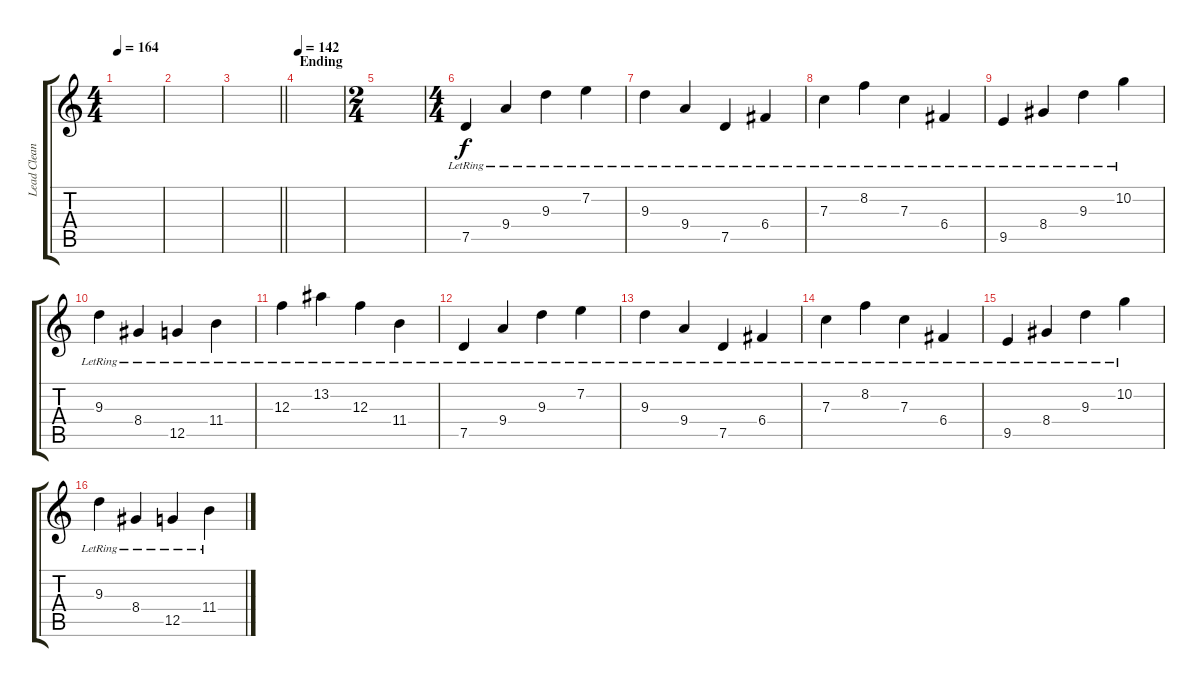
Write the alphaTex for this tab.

\track ("Lead Clean" "Lead Clean") {instrument electricguitarjazz}
\staff {score tabs}
\tuning (D4 A3 F3 C3 G2 D2) {hide}
\ts (4 4)
\tempo 164
\clef g2
\ks c
|
|
\barLineRight lightlight
|
\section ("" "Ending")
\tempo 142
|
\ts (2 4)
|
\ts (4 4)
7.5{lr}.4 9.4{lr}.4 9.3{lr}.4 7.2{lr}.4 |
9.3{lr}.4 9.4{lr}.4 7.5{lr}.4 6.4{lr}.4 |
7.3{lr}.4 8.2{lr}.4 7.3{lr}.4 6.4{lr}.4 |
9.5{lr}.4 8.4{lr}.4 9.3{lr}.4 10.2{lr}.4 |
9.3{lr}.4 8.4{lr}.4 12.5{lr}.4 11.4{lr}.4 |
12.3{lr}.4 13.2{lr}.4 12.3{lr}.4 11.4{lr}.4 |
7.5{lr}.4 9.4{lr}.4 9.3{lr}.4 7.2{lr}.4 |
9.3{lr}.4 9.4{lr}.4 7.5{lr}.4 6.4{lr}.4 |
7.3{lr}.4 8.2{lr}.4 7.3{lr}.4 6.4{lr}.4 |
9.5{lr}.4 8.4{lr}.4 9.3{lr}.4 10.2{lr}.4 |
9.3{lr}.4 8.4{lr}.4 12.5{lr}.4 11.4{lr}.4
